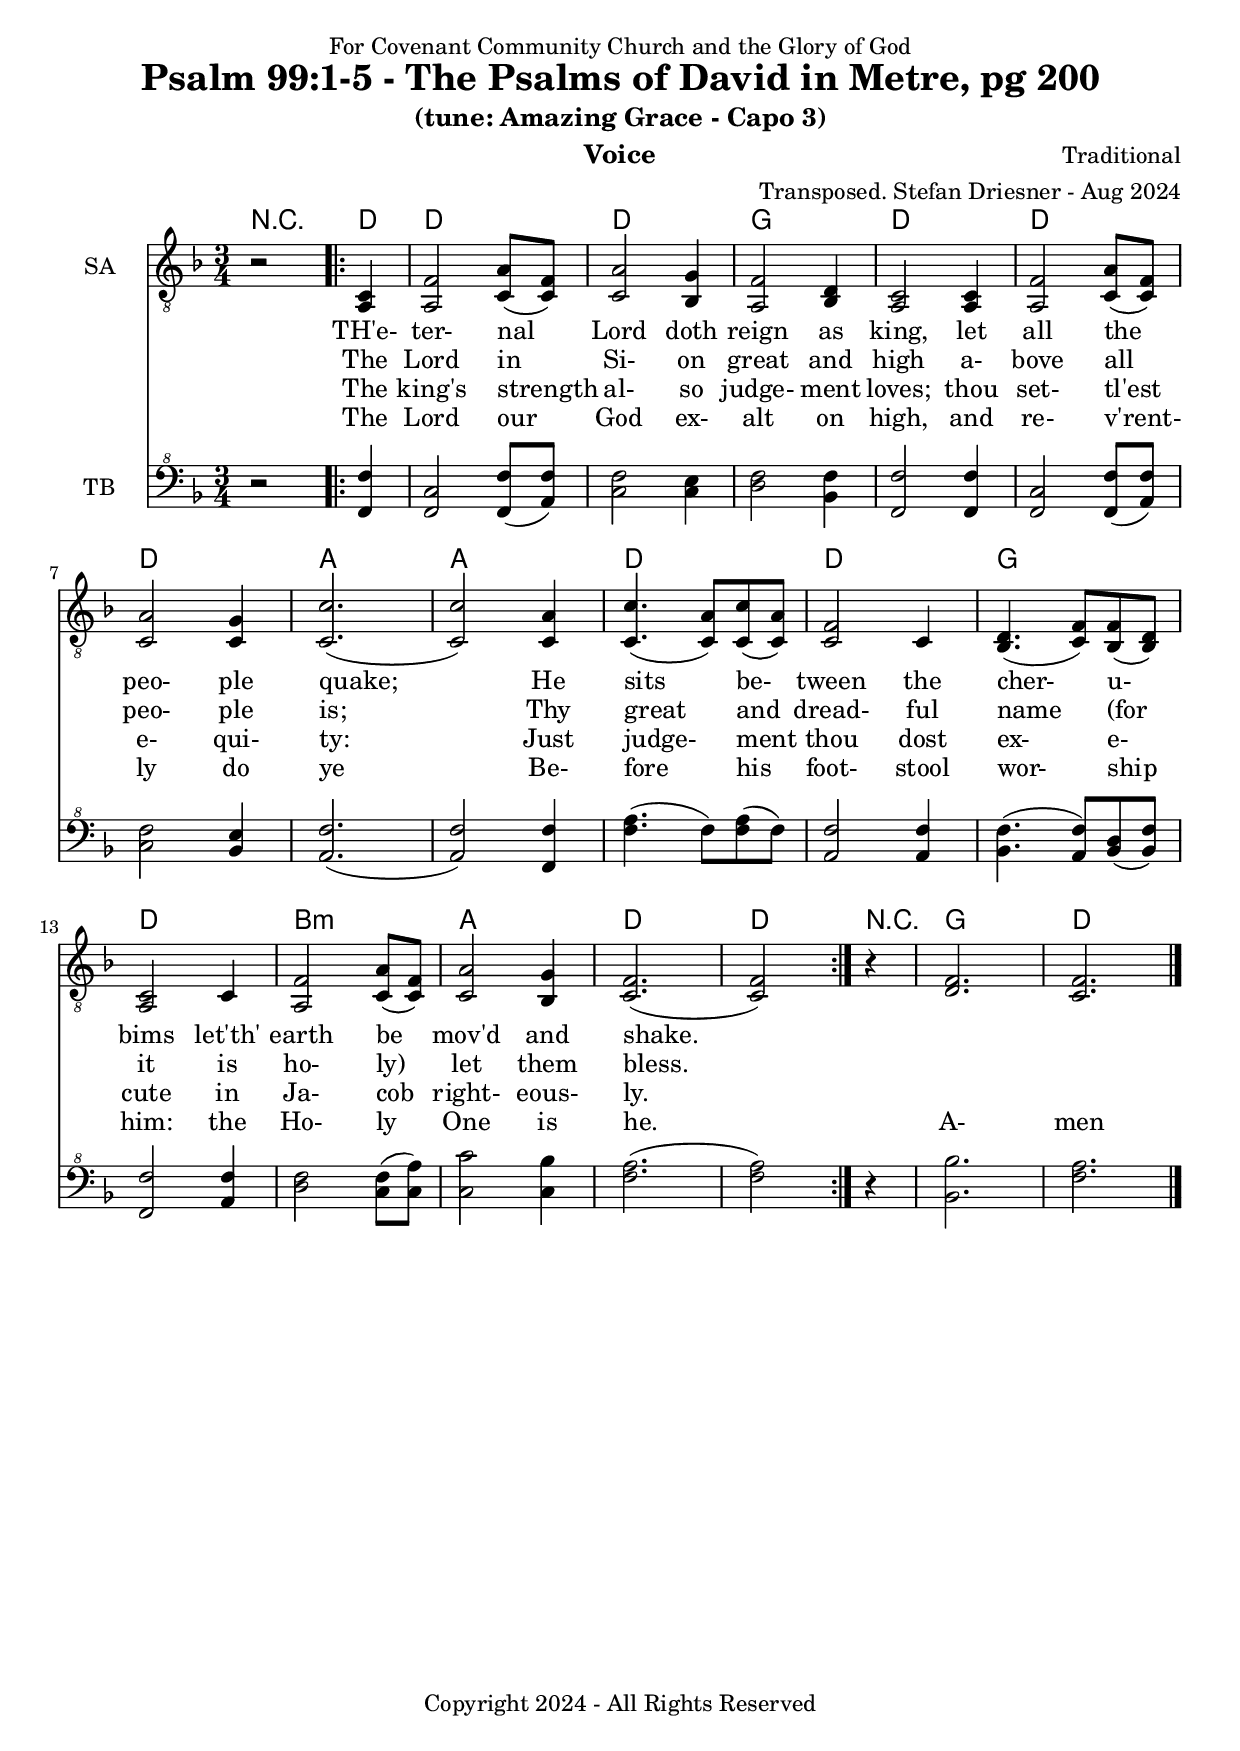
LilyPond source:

\version "2.24.1"
\language "english"

% force .mid extension for MIDI file output
#(ly:set-option 'midi-extension "mid")

\header {
  dedication = "For Covenant Community Church and the Glory of God"
  title = "Psalm 99:1-5 - The Psalms of David in Metre, pg 200"
  subtitle = "(tune: Amazing Grace - Capo 3)"
  instrument = "Voice"
  composer = "Traditional"
  arranger = "Transposed. Stefan Driesner - Aug 2024"
  meter = ""
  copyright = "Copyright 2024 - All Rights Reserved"
}

global = {
  \key f \major
  \numericTimeSignature
  \time 3/4
}

versesVoiceOne = \lyricmode {
  % Verse 1
  TH'e- ter- nal Lord doth reign as king,
  let all the peo- ple quake; 
  He sits be- tween the cher- u- bims
  let'th' earth be mov'd and shake.
}

versesVoiceTwo = \lyricmode {
  % Verses 2-3
  The Lord in Si- on great and high
  a- bove all peo- ple is;
  Thy great and dread- ful name (for it
  is ho-  ly) let them bless.
}

versesVoiceThree = \lyricmode {
  % Verse 4
  The king's strength al- so judge- ment loves;
  thou set- tl'est e- qui- ty:
  Just judge- ment thou dost ex- e- cute
  in Ja- cob right- eous- ly.
}

versesVoiceFour = \lyricmode {
  % Verse 5
  The Lord our God ex- alt on high,
  and re- v'rent- ly do ye
  Be- fore his foot- stool wor- ship him:
  the Ho- ly One is he.
  A- men
}

SAVoice = \relative c {
  \global
  \dynamicUp
  % Music follows here.
  {
    r2
    \repeat volta 2
    {
      <a  c  >4 |
      % Verse 1
      <a   f' >2 <c  a' >8( <c  f>8)  | < c  a'>2 <bf g' >4  | <a f' >2 <bf d>4 | <a  c>2 <a  c>4 |
      <a   f' >2 <c  a' >8( <c  f>8)  | < c  a'>2 <c g' >4   | <c  c'>2.( | <c  c'>2 ) <c a' >4 |
      <c c'>4.(<c a'>8) <c c'>8(<c a'>8) | <c f >2 <c>4  | <bf d>4.(<c  f>8) <bf f'>8(<bf d>8) |
      <a c>2 <c>4 | <a   f' >2 <c  a' >8( <c  f>8)  | < c  a'>2 <bf g' >4  | <c f>2.( <c f>2 )
    }
  }
  r4 <d  f  >2. <c  f  >2.
  \bar "|."
}

TBVoice = \relative {
  \global
  \dynamicUp
  % Music follows here.
  {
    r2
    \repeat volta 2
    {
      <f  f'  >4 |
      % Verse 1
      <f c'>2 <f  f' >8( <a  f'>8)  | < c  f>2 < c e >4  | <d f >2 <bf f'>4 | <f  f'>2 <f  f'>4 |
      <f   c' >2 <f  f' >8( <a  f'>8)  | < c  f>2 <bf e >4   | <a  f'>2.( | <a  f'>2 ) <f f' >4 |
      <f' a>4.(<f>8) <f a>8(<f>8) | \relative c' <a f' >2 \relative c' <a f'>4  | \relative c' <bf f'>4.( \relative c' <a  f'>8) \relative c' <bf d>8(\relative c' <bf f'>8) |
      \relative c <f f'>2 \relative c' <a f'>4 | \relative c' <d f >2 \relative c' <c  f >8( \relative c' <c  a'>8)  | \relative c' < c  c'>2 \relative c' <c bf' >4  | \relative c' <f a>2.( \relative c' <f a>2 )
    }
  }
  r4 <bf,  bf'  >2. <f'  a  >2.
  \bar "|."
}

Chords = \new ChordNames {
  \chordmode {
    r2 <d>4 <d>2. <d>2. <g>2. <d>2.
    <d>2. <d>2. <a>2. <a>2.
    <d>2. <d>2. <g>2. <d>2.
    b2.:m <a>2. <d>2. <d>2
    r4 <g>2. <d>2.
  }
}

SAVoicePart = \new Staff \with {
  instrumentName = "SA"
  midiInstrument = "Voice Oohs"
} { \clef "treble_8" \SAVoice }
\addlyrics { \versesVoiceOne }
\addlyrics { \versesVoiceTwo }
\addlyrics { \versesVoiceThree }
\addlyrics { \versesVoiceFour }

TBVoicePart = \new Staff \with {
  instrumentName = "TB"
  midiInstrument = "Voice Oohs"
} { \clef "bass^8" \TBVoice }

\score {
  <<
    \Chords
    \SAVoicePart
    \TBVoicePart
  >>
  \layout { }
  \midi {
    \context {
      \Score
      tempoWholesPerMinute = #(ly:make-moment 100 4)
    }
  }
}

%\markup {
%  \fill-line {
%    {
%      \column {
%        \left-align {
%        }
%      }
%    }
%  }
%}